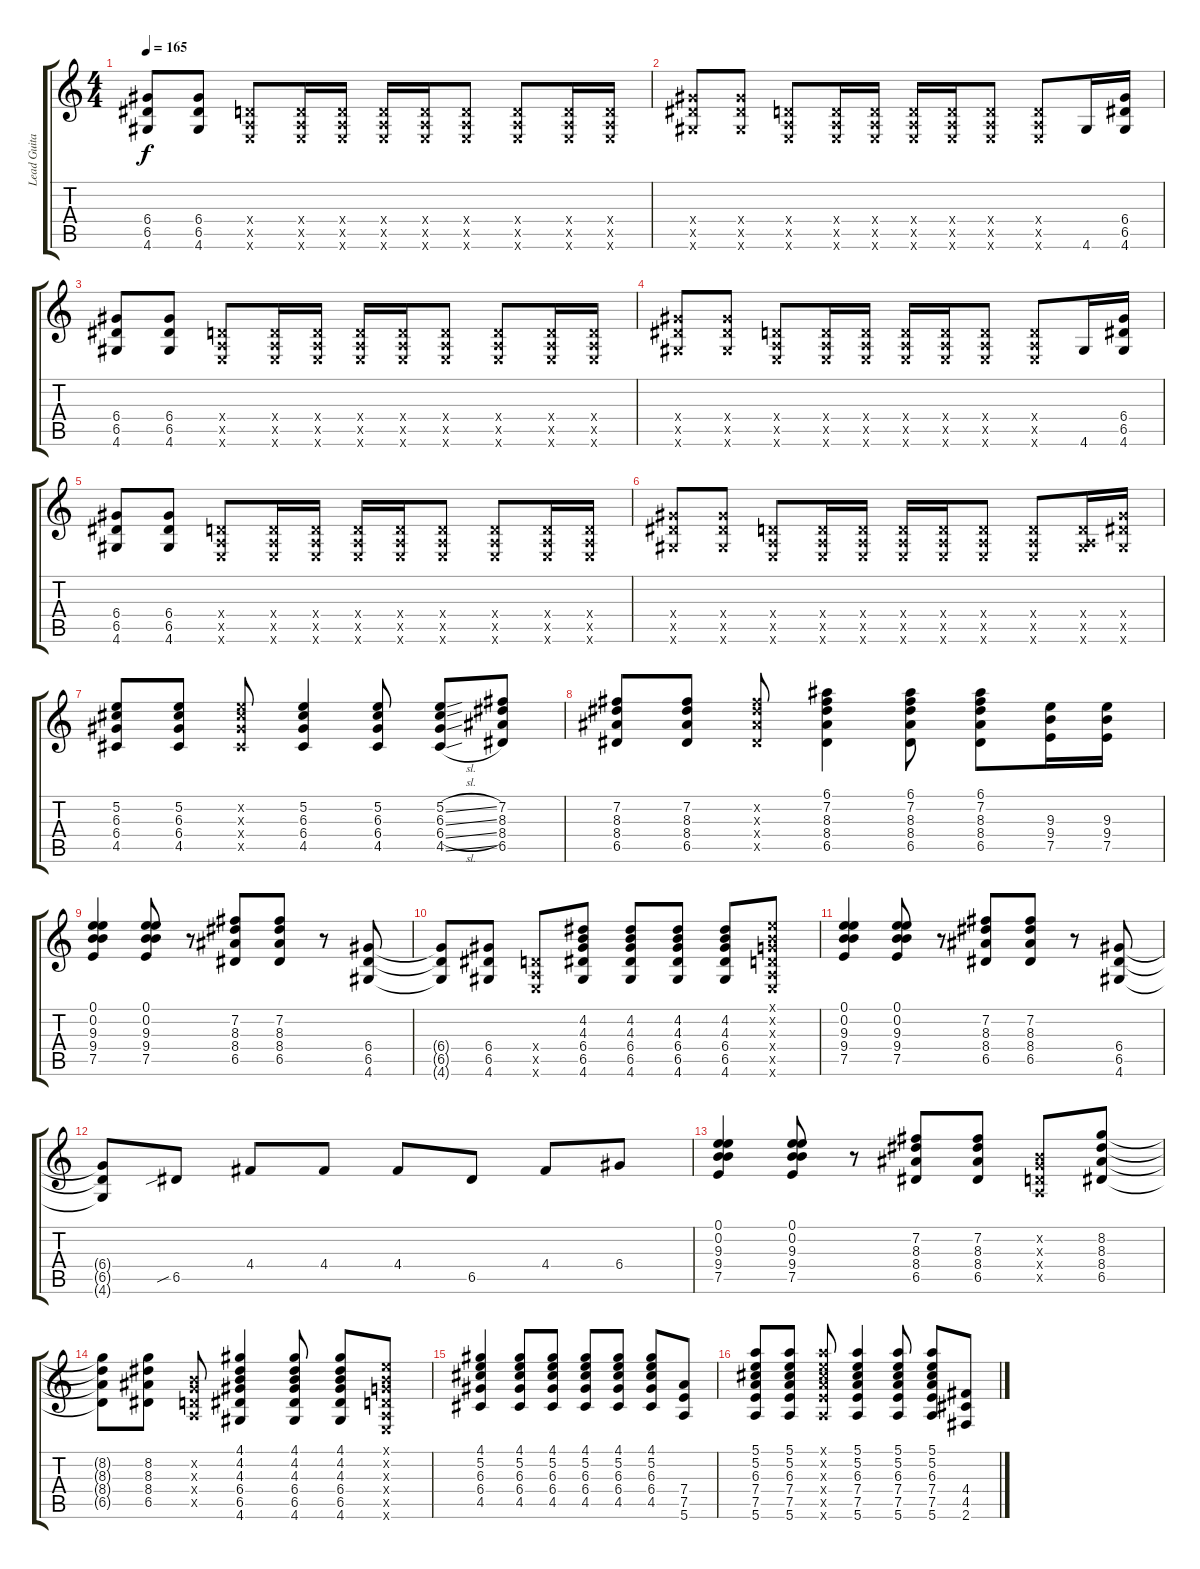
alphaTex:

\track ("Lead Guitar" "Lead Guita") {instrument overdrivenguitar}
\staff {score tabs}
\tuning (E4 B3 G3 D3 A2 E2) {hide}
\ts (4 4)
\tempo 165
\clef g2
\ks c
(6.4 6.5 4.6).8{dy f} (6.4 6.5 4.6).8 (0.4{x} 0.5{x} 0.6{x}).8 (0.4{x} 0.5{x} 0.6{x}).16 (0.4{x} 0.5{x} 0.6{x}).16 (0.4{x} 0.5{x} 0.6{x}).16 (0.4{x} 0.5{x} 0.6{x}).16 (0.4{x} 0.5{x} 0.6{x}).8 (0.4{x} 0.5{x} 0.6{x}).8 (0.4{x} 0.5{x} 0.6{x}).16 (0.4{x} 0.5{x} 0.6{x}).16 |
(6.4{x} 6.5{x} 4.6{x}).8 (6.4{x} 6.5{x} 4.6{x}).8 (0.4{x} 0.5{x} 0.6{x}).8 (0.4{x} 0.5{x} 0.6{x}).16 (0.4{x} 0.5{x} 0.6{x}).16 (0.4{x} 0.5{x} 0.6{x}).16 (0.4{x} 0.5{x} 0.6{x}).16 (0.4{x} 0.5{x} 0.6{x}).8 (0.4{x} 0.5{x} 0.6{x}).8 4.6.16 (6.4 6.5 4.6).16 |
(6.4 6.5 4.6).8 (6.4 6.5 4.6).8 (0.4{x} 0.5{x} 0.6{x}).8 (0.4{x} 0.5{x} 0.6{x}).16 (0.4{x} 0.5{x} 0.6{x}).16 (0.4{x} 0.5{x} 0.6{x}).16 (0.4{x} 0.5{x} 0.6{x}).16 (0.4{x} 0.5{x} 0.6{x}).8 (0.4{x} 0.5{x} 0.6{x}).8 (0.4{x} 0.5{x} 0.6{x}).16 (0.4{x} 0.5{x} 0.6{x}).16 |
(6.4{x} 6.5{x} 4.6{x}).8 (6.4{x} 6.5{x} 4.6{x}).8 (0.4{x} 0.5{x} 0.6{x}).8 (0.4{x} 0.5{x} 0.6{x}).16 (0.4{x} 0.5{x} 0.6{x}).16 (0.4{x} 0.5{x} 0.6{x}).16 (0.4{x} 0.5{x} 0.6{x}).16 (0.4{x} 0.5{x} 0.6{x}).8 (0.4{x} 0.5{x} 0.6{x}).8 4.6.16 (6.4 6.5 4.6).16 |
(6.4 6.5 4.6).8 (6.4 6.5 4.6).8 (0.4{x} 0.5{x} 0.6{x}).8 (0.4{x} 0.5{x} 0.6{x}).16 (0.4{x} 0.5{x} 0.6{x}).16 (0.4{x} 0.5{x} 0.6{x}).16 (0.4{x} 0.5{x} 0.6{x}).16 (0.4{x} 0.5{x} 0.6{x}).8 (0.4{x} 0.5{x} 0.6{x}).8 (0.4{x} 0.5{x} 0.6{x}).16 (0.4{x} 0.5{x} 0.6{x}).16 |
(6.4{x} 6.5{x} 4.6{x}).8 (6.4{x} 6.5{x} 4.6{x}).8 (0.4{x} 0.5{x} 0.6{x}).8 (0.4{x} 0.5{x} 0.6{x}).16 (0.4{x} 0.5{x} 0.6{x}).16 (0.4{x} 0.5{x} 0.6{x}).16 (0.4{x} 0.5{x} 0.6{x}).16 (0.4{x} 0.5{x} 0.6{x}).8 (0.4{x} 0.5{x} 0.6{x}).8 (0.4{x} 0.5{x} 4.6{x}).16 (6.4{x} 6.5{x} 4.6{x}).16 |
(5.2 6.3 6.4 4.5).8 (5.2 6.3 6.4 4.5).8 (5.2{x} 6.3{x} 6.4{x} 4.5{x}).8 (5.2 6.3 6.4 4.5).4 (5.2 6.3 6.4 4.5).8 (5.2{sl} 6.3{sl} 6.4{sl} 4.5{sl}).8 (7.2 8.3 8.4 6.5).8 |
(7.2 8.3 8.4 6.5).8 (7.2 8.3 8.4 6.5).8 (7.2{x} 8.3{x} 8.4{x} 6.5{x}).8 (6.1 7.2 8.3 8.4 6.5).4 (6.1 7.2 8.3 8.4 6.5).8 (6.1 7.2 8.3 8.4 6.5).8 (9.3 9.4 7.5).16 (9.3 9.4 7.5).16 |
(0.1 0.2 9.3 9.4 7.5).4 (0.1 0.2 9.3 9.4 7.5).8 r.8 (7.2 8.3 8.4 6.5).8 (7.2 8.3 8.4 6.5).8 r.8 (6.4 6.5 4.6).8 |
(6.4{t} 6.5{t} 4.6{t}).8 (6.4 6.5 4.6).8 (0.4{x} 0.5{x} 0.6{x}).8 (4.2 4.3 6.4 6.5 4.6).8 (4.2 4.3 6.4 6.5 4.6).8 (4.2 4.3 6.4 6.5 4.6).8 (4.2 4.3 6.4 6.5 4.6).8 (0.1{x} 0.2{x} 0.3{x} 0.4{x} 0.5{x} 0.6{x}).8 |
(0.1 0.2 9.3 9.4 7.5).4 (0.1 0.2 9.3 9.4 7.5).8 r.8 (7.2 8.3 8.4 6.5).8 (7.2 8.3 8.4 6.5).8 r.8 (6.4 6.5 4.6).8 |
(6.4{t} 6.5{t} 4.6{t}).8 6.5{sib}.8 4.4.8 4.4.8 4.4.8 6.5.8 4.4.8 6.4.8 |
(0.1 0.2 9.3 9.4 7.5).4 (0.1 0.2 9.3 9.4 7.5).8 r.8 (7.2 8.3 8.4 6.5).8 (7.2 8.3 8.4 6.5).8 (0.2{x} 0.3{x} 0.4{x} 0.5{x}).8 (8.2 8.3 8.4 6.5).8 |
(8.2{t} 8.3{t} 8.4{t} 6.5{t}).8 (8.2 8.3 8.4 6.5).8 (0.2{x} 0.3{x} 0.4{x} 0.5{x}).8 (4.1 4.2 4.3 6.4 6.5 4.6).4 (4.1 4.2 4.3 6.4 6.5 4.6).8 (4.1 4.2 4.3 6.4 6.5 4.6).8 (0.1{x} 0.2{x} 0.3{x} 0.4{x} 0.5{x} 0.6{x}).8 |
(4.1 5.2 6.3 6.4 4.5).4 (4.1 5.2 6.3 6.4 4.5).8 (4.1 5.2 6.3 6.4 4.5).8 (4.1 5.2 6.3 6.4 4.5).8 (4.1 5.2 6.3 6.4 4.5).8 (4.1 5.2 6.3 6.4 4.5).8 (7.4 7.5 5.6).8 |
(5.1 5.2 6.3 7.4 7.5 5.6).8 (5.1 5.2 6.3 7.4 7.5 5.6).8 (5.1{x} 5.2{x} 6.3{x} 7.4{x} 7.5{x} 5.6{x}).8 (5.1 5.2 6.3 7.4 7.5 5.6).4 (5.1 5.2 6.3 7.4 7.5 5.6).8 (5.1 5.2 6.3 7.4 7.5 5.6).8 (4.4 4.5 2.6).8
